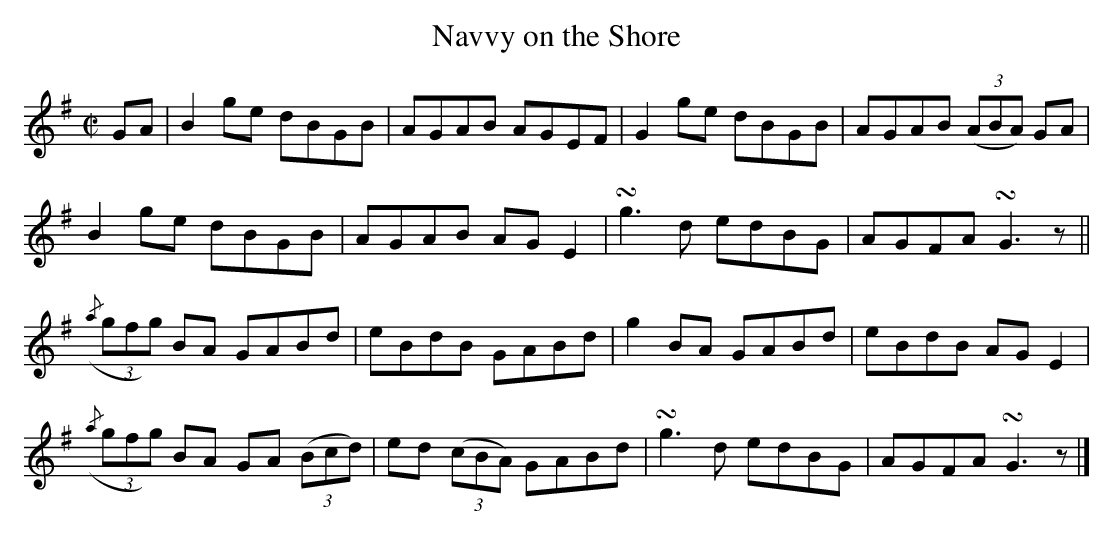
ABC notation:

X:1
U: ~ = !turn!
T:Navvy on the Shore
M:C|
L:1/8
K:G
GA | B2 ge dBGB | AGAB AGEF | G2 ge dBGB | AGAB ((3ABA) GA |
B2 ge dBGB | AGAB AG E2 | ~g3 d edBG | AGFA ~G3 z ||
((3{/a}gfg) BA GABd | eBdB GABd | g2 BA GABd | eBdB AG E2 |
((3{/a}gfg) BA GA ((3Bcd) | ed ((3cBA) GABd | ~g3 d edBG | AGFA ~G3 z |]
